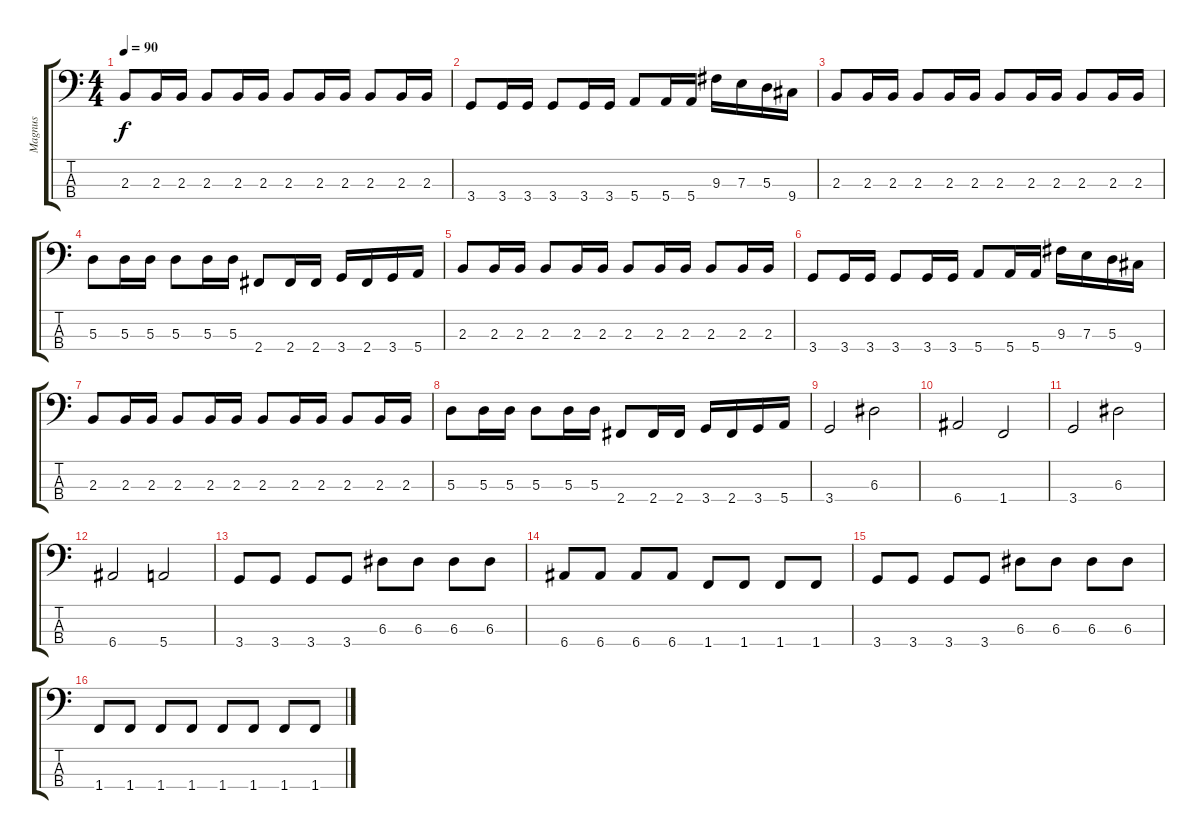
\track ("Magnus" "Magnus") {instrument electricbasspick}
\staff {score tabs}
\tuning (G2 D2 A1 E1) {hide}
\ts (4 4)
\tempo 90
\clef f4
\ks c
2.3.8{dy f} 2.3.16 2.3.16 2.3.8 2.3.16 2.3.16 2.3.8 2.3.16 2.3.16 2.3.8 2.3.16 2.3.16 |
3.4.8 3.4.16 3.4.16 3.4.8 3.4.16 3.4.16 5.4.8 5.4.16 5.4.16 9.3.16 7.3.16 5.3.16 9.4.16 |
2.3.8 2.3.16 2.3.16 2.3.8 2.3.16 2.3.16 2.3.8 2.3.16 2.3.16 2.3.8 2.3.16 2.3.16 |
5.3.8 5.3.16 5.3.16 5.3.8 5.3.16 5.3.16 2.4.8 2.4.16 2.4.16 3.4.16 2.4.16 3.4.16 5.4.16 |
2.3.8 2.3.16 2.3.16 2.3.8 2.3.16 2.3.16 2.3.8 2.3.16 2.3.16 2.3.8 2.3.16 2.3.16 |
3.4.8 3.4.16 3.4.16 3.4.8 3.4.16 3.4.16 5.4.8 5.4.16 5.4.16 9.3.16 7.3.16 5.3.16 9.4.16 |
2.3.8 2.3.16 2.3.16 2.3.8 2.3.16 2.3.16 2.3.8 2.3.16 2.3.16 2.3.8 2.3.16 2.3.16 |
5.3.8 5.3.16 5.3.16 5.3.8 5.3.16 5.3.16 2.4.8 2.4.16 2.4.16 3.4.16 2.4.16 3.4.16 5.4.16 |
3.4.2 6.3.2 |
6.4.2 1.4.2 |
3.4.2 6.3.2 |
6.4.2 5.4.2 |
3.4.8 3.4.8 3.4.8 3.4.8 6.3.8 6.3.8 6.3.8 6.3.8 |
6.4.8 6.4.8 6.4.8 6.4.8 1.4.8 1.4.8 1.4.8 1.4.8 |
3.4.8 3.4.8 3.4.8 3.4.8 6.3.8 6.3.8 6.3.8 6.3.8 |
1.4.8 1.4.8 1.4.8 1.4.8 1.4.8 1.4.8 1.4.8 1.4.8
